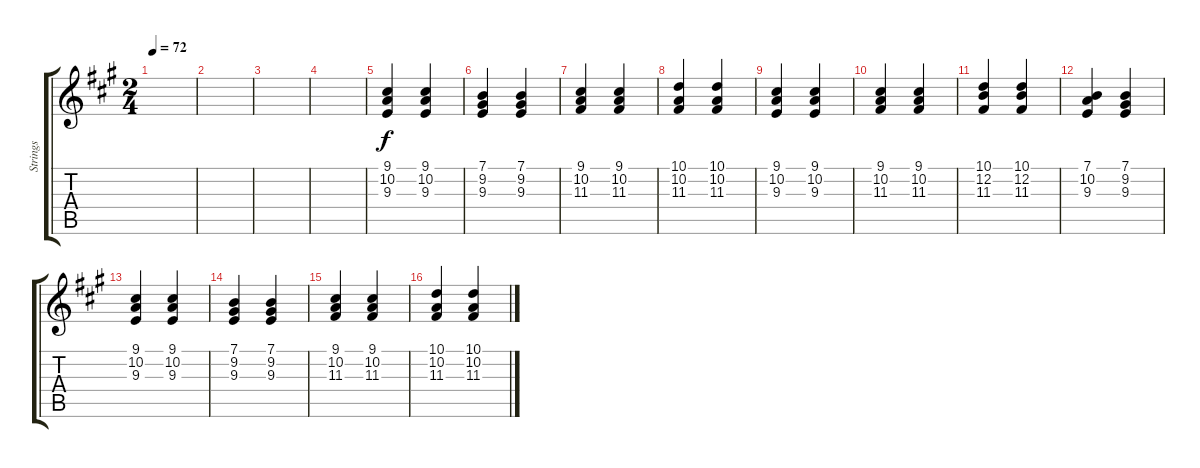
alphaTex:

\track ("Strings" "Strings") {instrument stringensemble1}
\staff {score tabs}
\tuning (E4 B3 G3 D3 A2 E2) {hide}
\ts (2 4)
\tempo 72
\clef g2
\ks a
|
|
|
|
(9.1 10.2 9.3).4 (9.1 10.2 9.3).4 |
(7.1 9.2 9.3).4 (7.1 9.2 9.3).4 |
(9.1 10.2 11.3).4 (9.1 10.2 11.3).4 |
(10.1 10.2 11.3).4 (10.1 10.2 11.3).4 |
(9.1 10.2 9.3).4 (9.1 10.2 9.3).4 |
(9.1 10.2 11.3).4 (9.1 10.2 11.3).4 |
(10.1 12.2 11.3).4 (10.1 12.2 11.3).4 |
(7.1 10.2 9.3).4 (7.1 9.2 9.3).4 |
(9.1 10.2 9.3).4 (9.1 10.2 9.3).4 |
(7.1 9.2 9.3).4 (7.1 9.2 9.3).4 |
(9.1 10.2 11.3).4 (9.1 10.2 11.3).4 |
(10.1 10.2 11.3).4 (10.1 10.2 11.3).4
